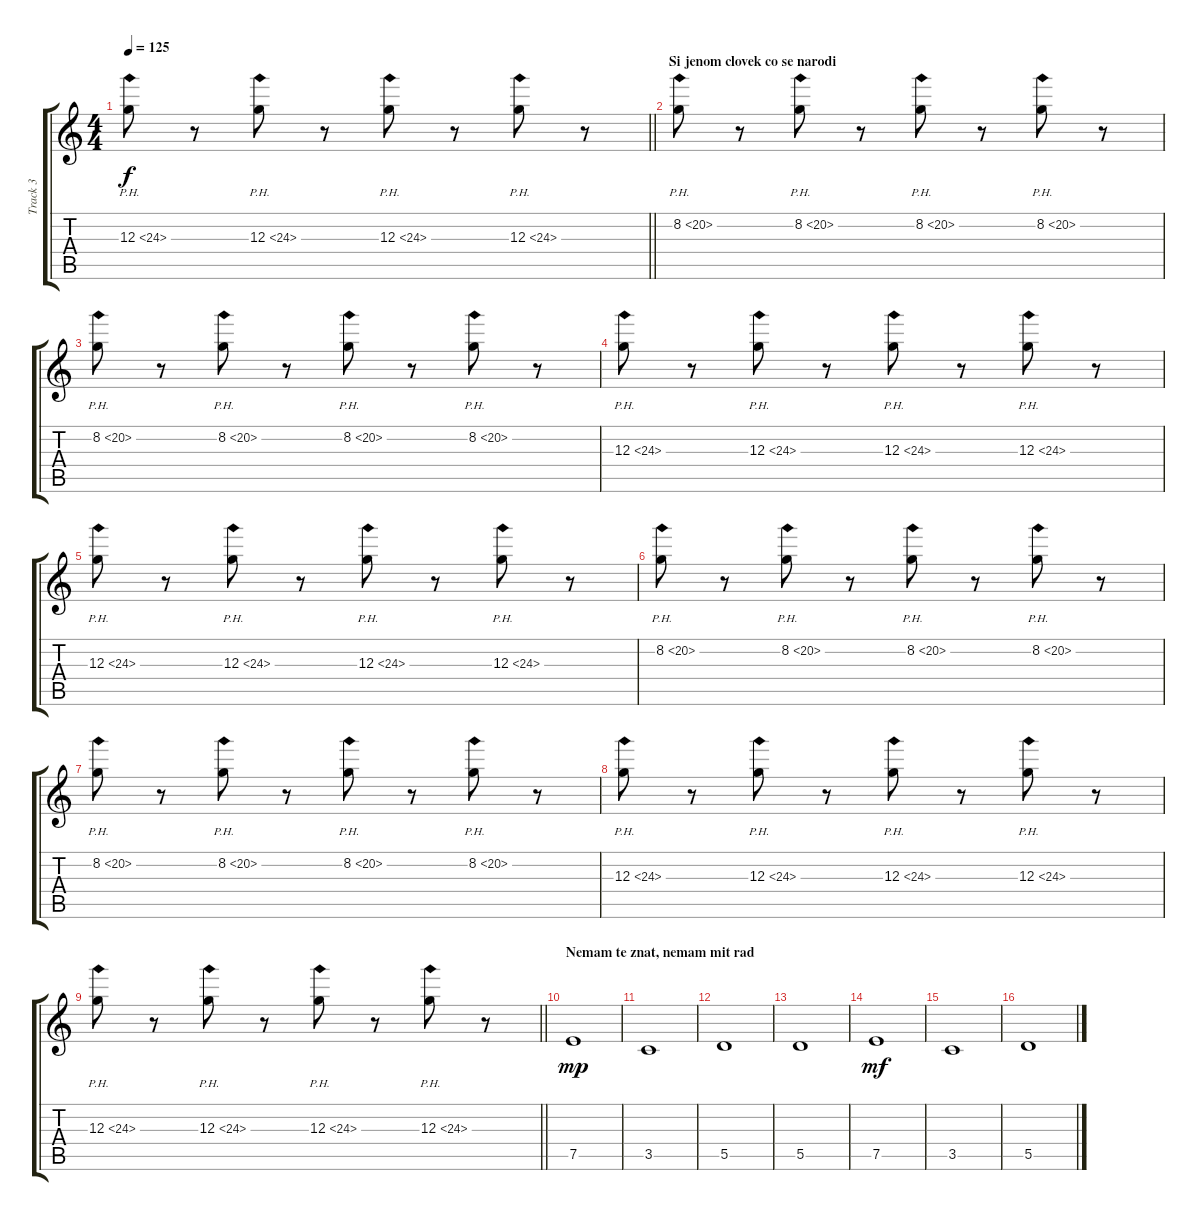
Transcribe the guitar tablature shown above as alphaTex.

\track ("Track 3" "Track 3") {instrument distortionguitar}
\staff {score tabs}
\tuning (E4 B3 G3 D3 A2 E2) {hide}
\ts (4 4)
\tempo 125
\clef g2
\barLineRight lightlight
\ks c
12.3{ph 12}.8{dy f} r.8 12.3{ph 12}.8 r.8 12.3{ph 12}.8 r.8 12.3{ph 12}.8 r.8 |
\section ("" "Si jenom clovek co se narodi")
8.2{ph 12}.8 r.8 8.2{ph 12}.8 r.8 8.2{ph 12}.8 r.8 8.2{ph 12}.8 r.8 |
8.2{ph 12}.8 r.8 8.2{ph 12}.8 r.8 8.2{ph 12}.8 r.8 8.2{ph 12}.8 r.8 |
12.3{ph 12}.8 r.8 12.3{ph 12}.8 r.8 12.3{ph 12}.8 r.8 12.3{ph 12}.8 r.8 |
12.3{ph 12}.8 r.8 12.3{ph 12}.8 r.8 12.3{ph 12}.8 r.8 12.3{ph 12}.8 r.8 |
8.2{ph 12}.8 r.8 8.2{ph 12}.8 r.8 8.2{ph 12}.8 r.8 8.2{ph 12}.8 r.8 |
8.2{ph 12}.8 r.8 8.2{ph 12}.8 r.8 8.2{ph 12}.8 r.8 8.2{ph 12}.8 r.8 |
12.3{ph 12}.8 r.8 12.3{ph 12}.8 r.8 12.3{ph 12}.8 r.8 12.3{ph 12}.8 r.8 |
\barLineRight lightlight
12.3{ph 12}.8 r.8 12.3{ph 12}.8 r.8 12.3{ph 12}.8 r.8 12.3{ph 12}.8 r.8 |
\section ("" "Nemam te znat, nemam mit rad")
7.5.1{dy mp} |
3.5.1 |
5.5.1 |
5.5.1 |
7.5.1{dy mf} |
3.5.1 |
5.5.1
